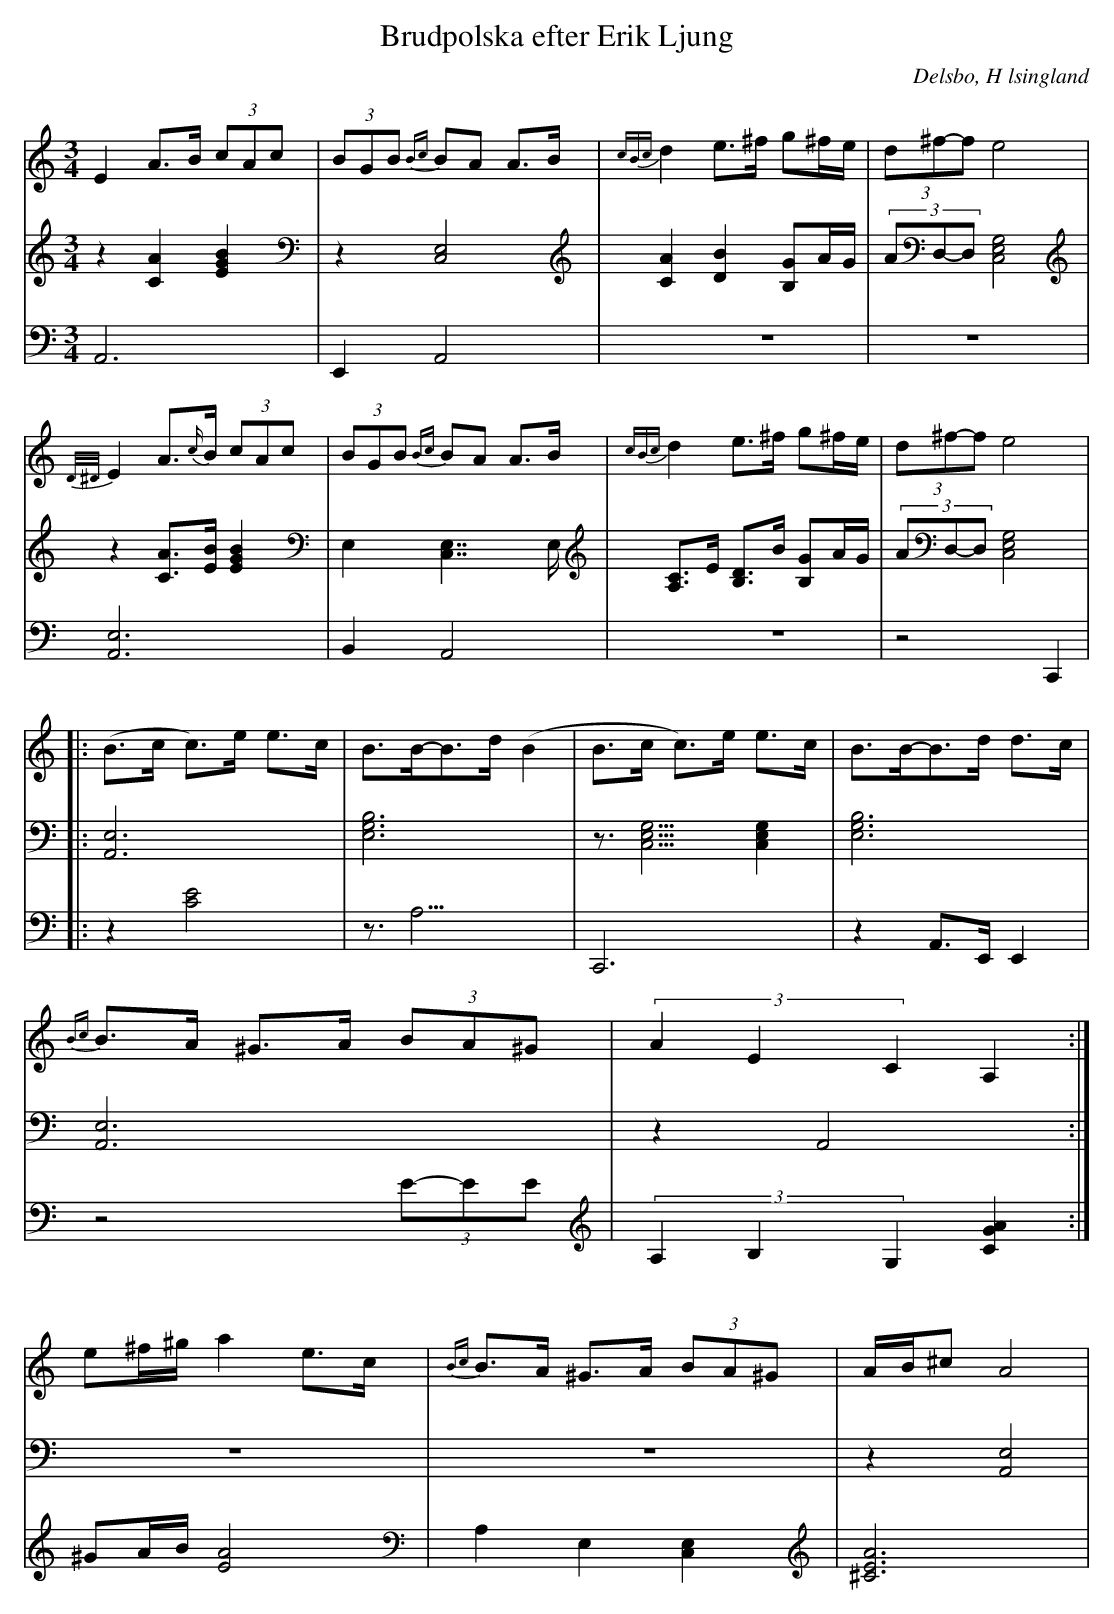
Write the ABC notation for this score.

X:1
T: Brudpolska efter Erik Ljung
Q: 105
O: Delsbo, H lsingland
M: 3/4
L: 1/8
K: Am
V:1
V:2
V:3 =Merge
V:1
E2 A>B (3cAc| (3BGB {Bc}BA A>B|{cBc}d2 e>^f g^f/e/|(3d^f-f e4 |
{D/^D/}E2 A>{c/}B (3cAc| (3BGB {Bc}BA A>B|{cBc}d2 e>^f g^f/e/|(3d^f-f e4 |
|:(B>c c)>e e>c|B>B-B>d (B2|B>c c)>e e>c|B>B-B>d d>c|
{Bc}B>A ^G>A (3BA^G|(3A2E2C2 A,2:|
e^f/^g/ a2 e>c|{Bc}B>A ^G>A (3BA^G|A/B/^c A4|
V:2
z2 [A2C2] [B2E2G2]|z2 [C,4E,4]|[A2,C2] [B2,D2] [B,G]A/G/|(3AD,-D, [E,4G,4C,4]|
z2 [AC]>[BE] [B2E2G2]|E,2 [C,7/2E,7/2]E,/|[A,C]>E [B,D]>B [B,G]A/G/|(3AD,-D, [E,4G,4C,4]|
|:[A,,6E,6]|[E,6G,6B,6]|z3/2[E,5/2G,5/2C,5/2] [E,2G,2C,2]|[E,6G,6B,6]|
[A,,6E,6]|z2 A,,4:|
z6|z6|z2 [A,,4E,4]|
V:3
A,,6|E,,2 A,,4|z6|z6|
[A,,6E,6]|B,,2 A,,4|z6|z4  C,,2|
|:z2 [C4E4]|z3<A,3|C,,6|z2 A,,>E,, E,,2|
z4 (3E-EE|(3A,2B,2G,2 [G2A2C2]:|
^GA/B/ [A4E4]|A,2 E,2 [C,2E,2]|[A6^C6E6]|
